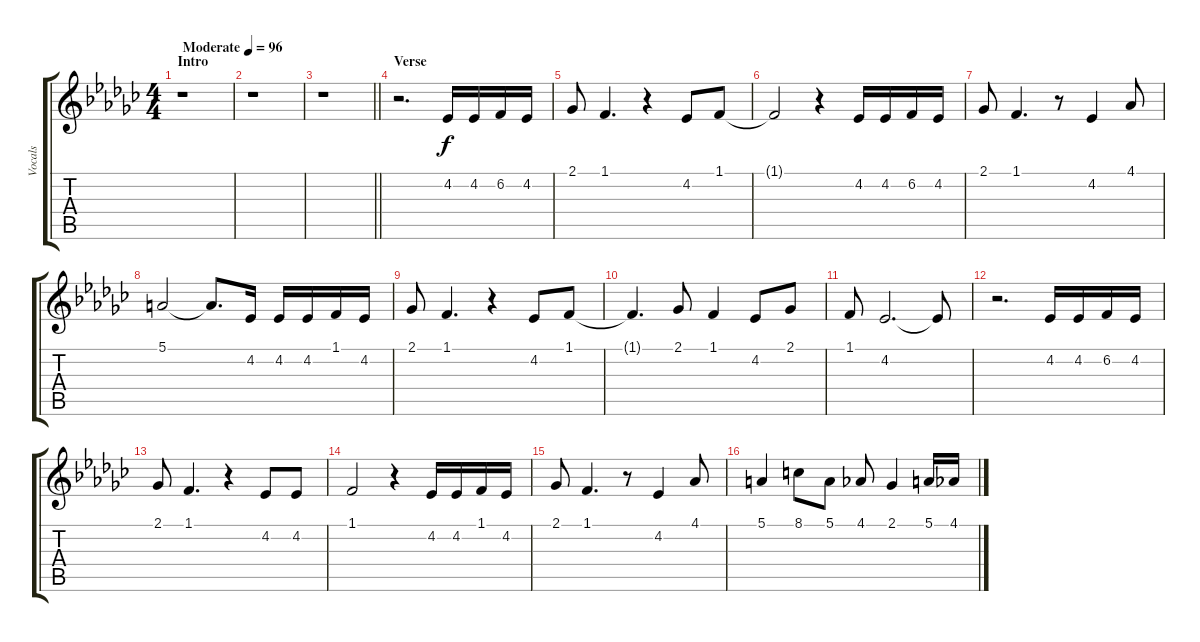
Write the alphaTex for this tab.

\track ("Vocals" "Vocals") {instrument violin}
\staff {score tabs}
\tuning (E4 B3 G3 D3 A2 E2) {hide}
\ts (4 4)
\section ("" "Intro")
\tempo (96 "Moderate")
\clef g2
\ks gb
r.1{dy f instrument violin} |
r.1 |
\barLineRight lightlight
r.1 |
\section ("" "Verse")
r.2{d} 4.2.16 4.2.16 6.2.16 4.2.16 |
2.1.8 1.1.4{d} r.4 4.2.8 1.1.8 |
1.1{t}.2 r.4 4.2.16 4.2.16 6.2.16 4.2.16 |
2.1.8 1.1.4{d} r.8 4.2.4 4.1.8 |
5.1.2 5.1{t}.8{d} 4.2.16 4.2.16 4.2.16 1.1.16 4.2.16 |
2.1.8 1.1.4{d} r.4 4.2.8 1.1.8 |
1.1{t}.4{d} 2.1.8 1.1.4 4.2.8 2.1.8 |
1.1.8 4.2.2{d} 4.2{t}.8 |
r.2{d} 4.2.16 4.2.16 6.2.16 4.2.16 |
2.1.8 1.1.4{d} r.4 4.2.8 4.2.8 |
1.1.2 r.4 4.2.16 4.2.16 1.1.16 4.2.16 |
2.1.8 1.1.4{d} r.8 4.2.4 4.1.8 |
5.1.4 8.1.8 5.1.8 4.1.8 2.1.4 5.1.16 4.1.16
